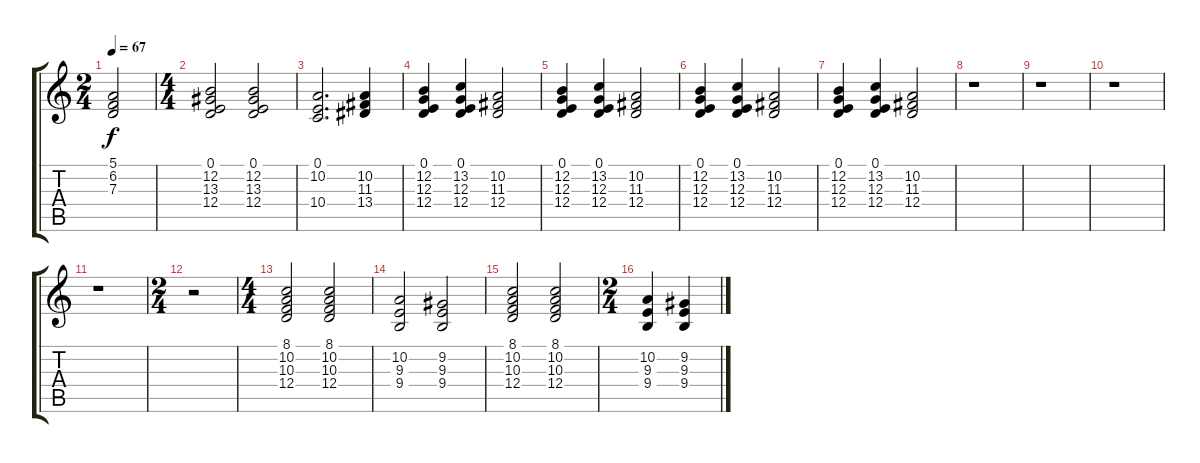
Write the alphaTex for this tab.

\track "" {instrument synthstrings1}
\staff {score tabs}
\tuning (E4 B3 G3 D3 A2 E2) {hide}
\ts (2 4)
\tempo 67
\clef g2
\ks c
(5.1 6.2 7.3).2{dy f} |
\ts (4 4)
(0.1 12.2 13.3 12.4).2 (0.1 12.2 13.3 12.4).2 |
(0.1 10.2 10.4).2{d} (10.2 11.3 13.4).4 |
(0.1 12.2 12.3 12.4).4 (0.1 13.2 12.3 12.4).4 (10.2 11.3 12.4).2 |
(0.1 12.2 12.3 12.4).4 (0.1 13.2 12.3 12.4).4 (10.2 11.3 12.4).2 |
(0.1 12.2 12.3 12.4).4 (0.1 13.2 12.3 12.4).4 (10.2 11.3 12.4).2 |
(0.1 12.2 12.3 12.4).4 (0.1 13.2 12.3 12.4).4 (10.2 11.3 12.4).2 |
r.1 |
r.1 |
r.1 |
r.1 |
\ts (2 4)
r.2 |
\ts (4 4)
(8.1 10.2 10.3 12.4).2 (8.1 10.2 10.3 12.4).2 |
(10.2 9.3 9.4).2 (9.2 9.3 9.4).2 |
(8.1 10.2 10.3 12.4).2 (8.1 10.2 10.3 12.4).2 |
\ts (2 4)
(10.2 9.3 9.4).4 (9.2 9.3 9.4).4
